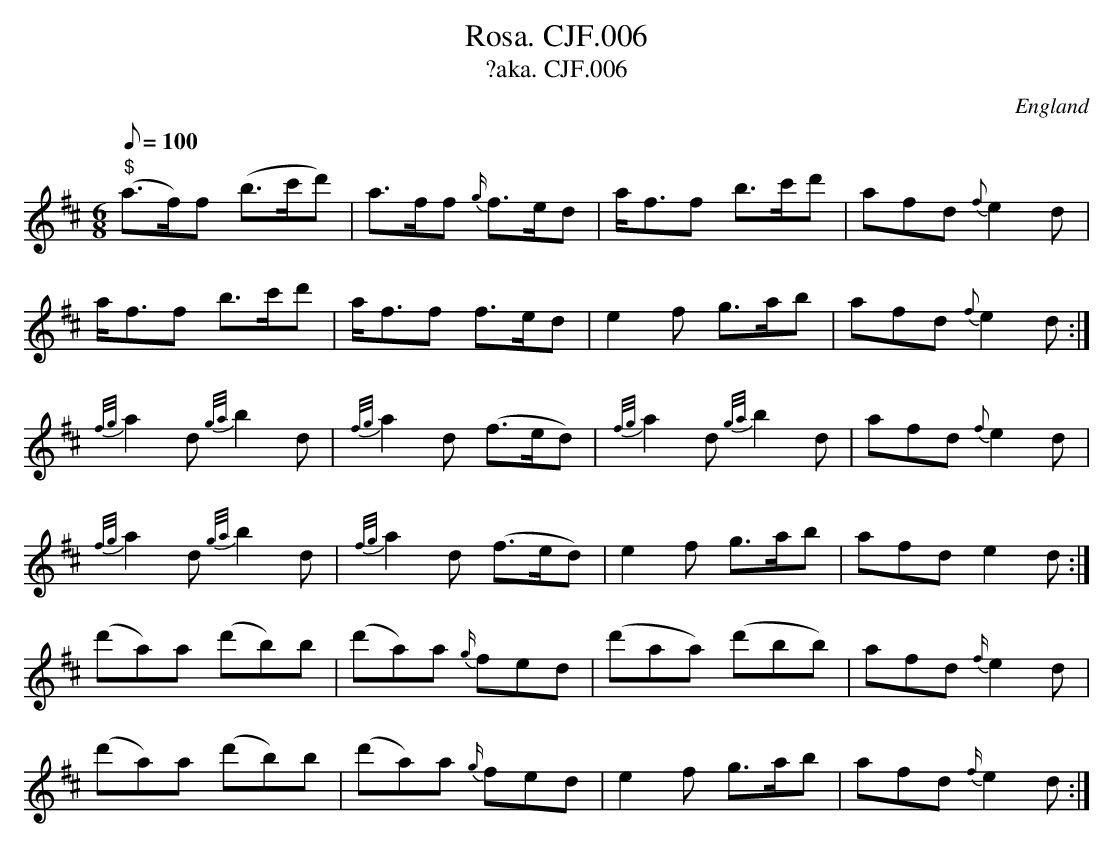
X:1
T:Rosa. CJF.006
T:?aka. CJF.006
M:6/8
L:1/8
Q:100
O:England
K:D
"$"(a>f)f (b>c'd')|a>ff {g/}f>ed|a<ff b>c'd'|afd {f}e2d|!
a<ff b>c'd'|a<ff f>ed|e2f g>ab|afd {f}e2d:|!
{f/g/}a2d{g/a/}b2d|{f/g/}a2d (f>ed)|{f/g/}a2d{g/a/}b2d|afd {f}e2d|!
{f/g/}a2d{g/a/}b2d|{f/g/}a2d (f>ed)|e2f g>ab|afd e2d:|!
(d'a)a (d'b)b|(d'a)a {g/}fed|(d'aa) (d'bb)|afd {f/}e2d|!
(d'a)a (d'b)b|(d'a)a {g/}fed|e2f g>ab|afd {f/}e2d:|]
